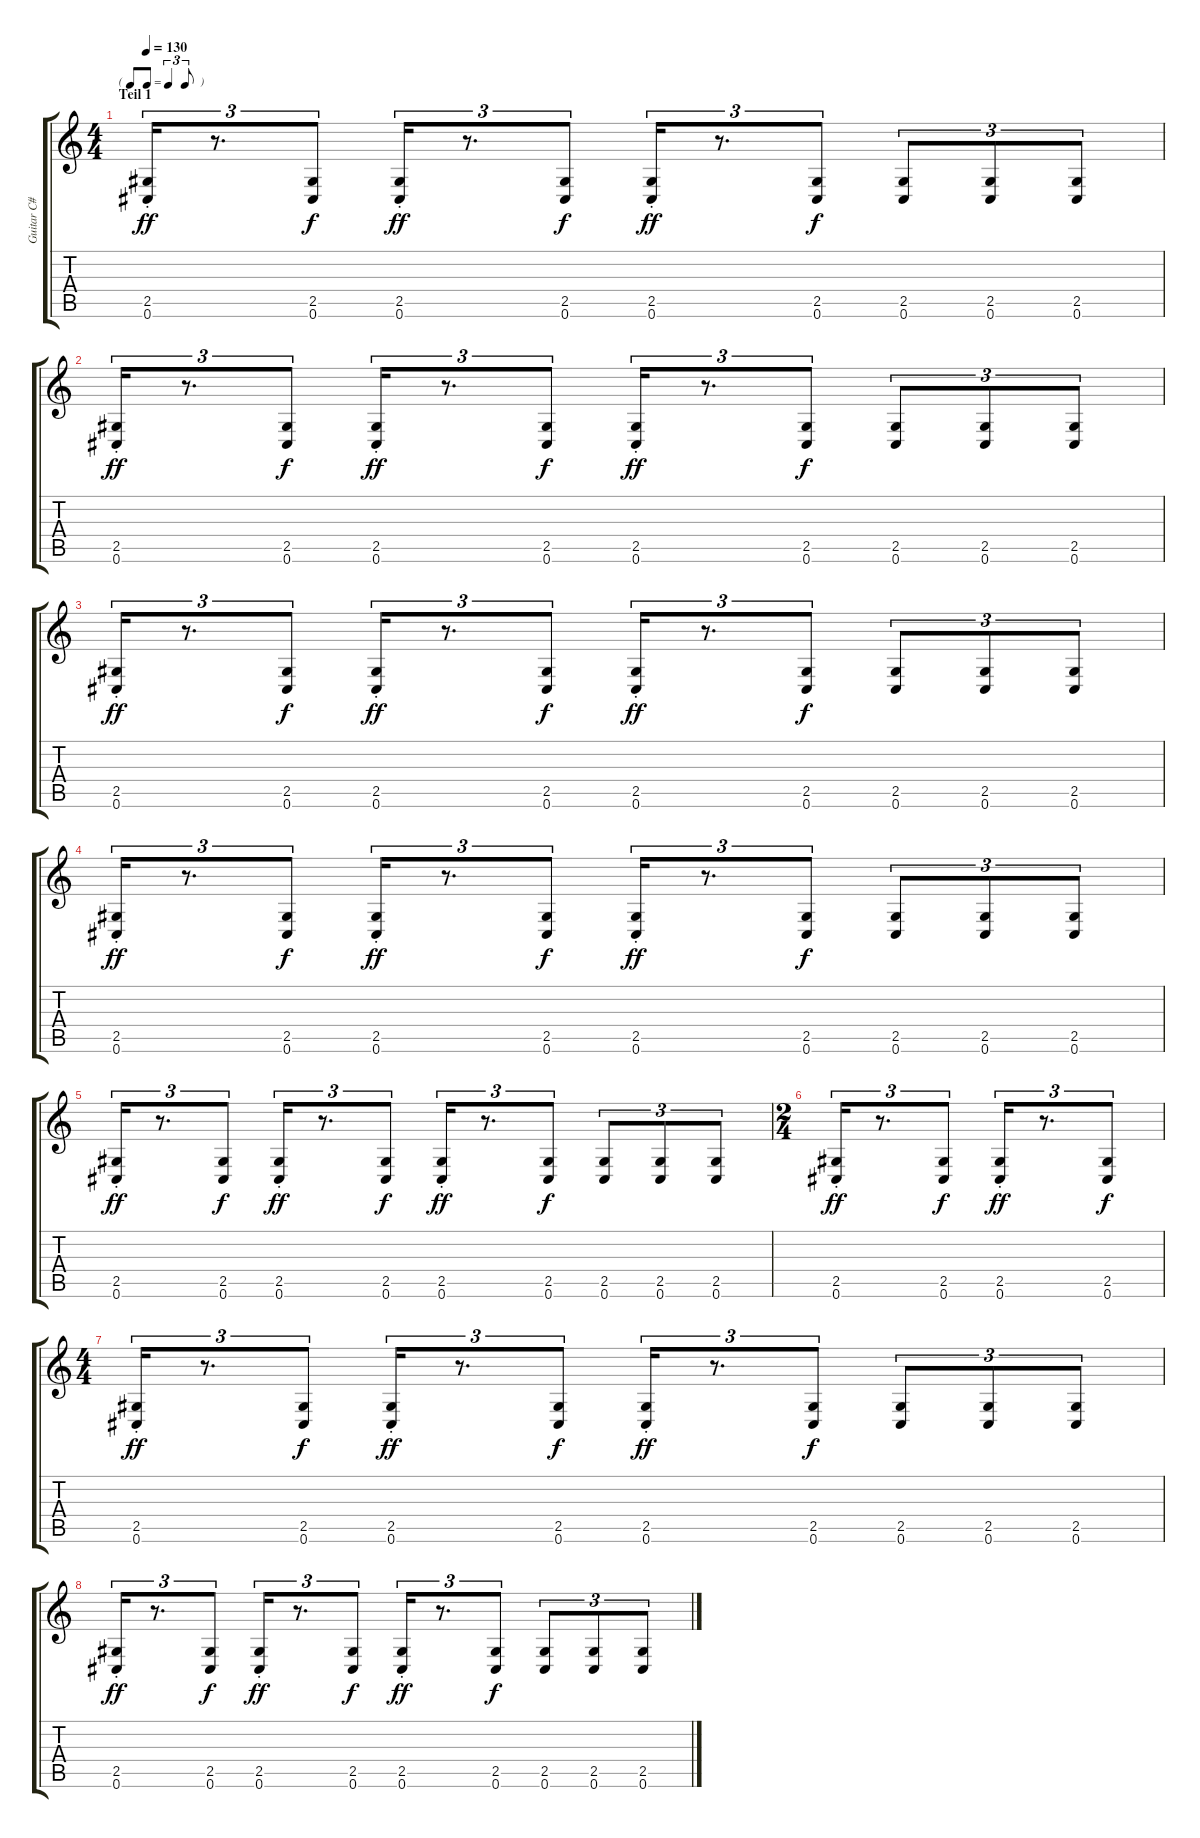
\track ("Guitar C#" "Guitar C#") {instrument acousticguitarnylon}
\staff {score tabs}
\tuning (Db4 Ab3 E3 B2 Gb2 Db2) {hide}
\ts (4 4)
\tf triplet8th
\section ("" "Teil 1")
\tempo 130
\clef g2
\ks c
(2.5{st} 0.6{st}).16{tu (3 2) dy ff} r.8{d tu (3 2)} (2.5 0.6).8{tu (3 2) dy f} (2.5 0.6{st}).16{tu (3 2) dy ff} r.8{d tu (3 2)} (2.5 0.6).8{tu (3 2) dy f} (2.5 0.6{st}).16{tu (3 2) dy ff} r.8{d tu (3 2)} (2.5 0.6).8{tu (3 2) dy f} (2.5 0.6).8{tu (3 2)} (2.5 0.6).8{tu (3 2)} (2.5 0.6).8{tu (3 2)} |
(2.5{st} 0.6{st}).16{tu (3 2) dy ff} r.8{d tu (3 2)} (2.5 0.6).8{tu (3 2) dy f} (2.5 0.6{st}).16{tu (3 2) dy ff} r.8{d tu (3 2)} (2.5 0.6).8{tu (3 2) dy f} (2.5 0.6{st}).16{tu (3 2) dy ff} r.8{d tu (3 2)} (2.5 0.6).8{tu (3 2) dy f} (2.5 0.6).8{tu (3 2)} (2.5 0.6).8{tu (3 2)} (2.5 0.6).8{tu (3 2)} |
(2.5{st} 0.6{st}).16{tu (3 2) dy ff} r.8{d tu (3 2)} (2.5 0.6).8{tu (3 2) dy f} (2.5 0.6{st}).16{tu (3 2) dy ff} r.8{d tu (3 2)} (2.5 0.6).8{tu (3 2) dy f} (2.5 0.6{st}).16{tu (3 2) dy ff} r.8{d tu (3 2)} (2.5 0.6).8{tu (3 2) dy f} (2.5 0.6).8{tu (3 2)} (2.5 0.6).8{tu (3 2)} (2.5 0.6).8{tu (3 2)} |
(2.5{st} 0.6{st}).16{tu (3 2) dy ff} r.8{d tu (3 2)} (2.5 0.6).8{tu (3 2) dy f} (2.5 0.6{st}).16{tu (3 2) dy ff} r.8{d tu (3 2)} (2.5 0.6).8{tu (3 2) dy f} (2.5 0.6{st}).16{tu (3 2) dy ff} r.8{d tu (3 2)} (2.5 0.6).8{tu (3 2) dy f} (2.5 0.6).8{tu (3 2)} (2.5 0.6).8{tu (3 2)} (2.5 0.6).8{tu (3 2)} |
(2.5{st} 0.6{st}).16{tu (3 2) dy ff} r.8{d tu (3 2)} (2.5 0.6).8{tu (3 2) dy f} (2.5 0.6{st}).16{tu (3 2) dy ff} r.8{d tu (3 2)} (2.5 0.6).8{tu (3 2) dy f} (2.5 0.6{st}).16{tu (3 2) dy ff} r.8{d tu (3 2)} (2.5 0.6).8{tu (3 2) dy f} (2.5 0.6).8{tu (3 2)} (2.5 0.6).8{tu (3 2)} (2.5 0.6).8{tu (3 2)} |
\ts (2 4)
(2.5 0.6{st}).16{tu (3 2) dy ff} r.8{d tu (3 2)} (2.5 0.6).8{tu (3 2) dy f} (2.5 0.6{st}).16{tu (3 2) dy ff} r.8{d tu (3 2)} (2.5 0.6).8{tu (3 2) dy f} |
\ts (4 4)
(2.5{st} 0.6{st}).16{tu (3 2) dy ff} r.8{d tu (3 2)} (2.5 0.6).8{tu (3 2) dy f} (2.5 0.6{st}).16{tu (3 2) dy ff} r.8{d tu (3 2)} (2.5 0.6).8{tu (3 2) dy f} (2.5 0.6{st}).16{tu (3 2) dy ff} r.8{d tu (3 2)} (2.5 0.6).8{tu (3 2) dy f} (2.5 0.6).8{tu (3 2)} (2.5 0.6).8{tu (3 2)} (2.5 0.6).8{tu (3 2)} |
(2.5{st} 0.6{st}).16{tu (3 2) dy ff} r.8{d tu (3 2)} (2.5 0.6).8{tu (3 2) dy f} (2.5 0.6{st}).16{tu (3 2) dy ff} r.8{d tu (3 2)} (2.5 0.6).8{tu (3 2) dy f} (2.5 0.6{st}).16{tu (3 2) dy ff} r.8{d tu (3 2)} (2.5 0.6).8{tu (3 2) dy f} (2.5 0.6).8{tu (3 2)} (2.5 0.6).8{tu (3 2)} (2.5 0.6).8{tu (3 2)}
